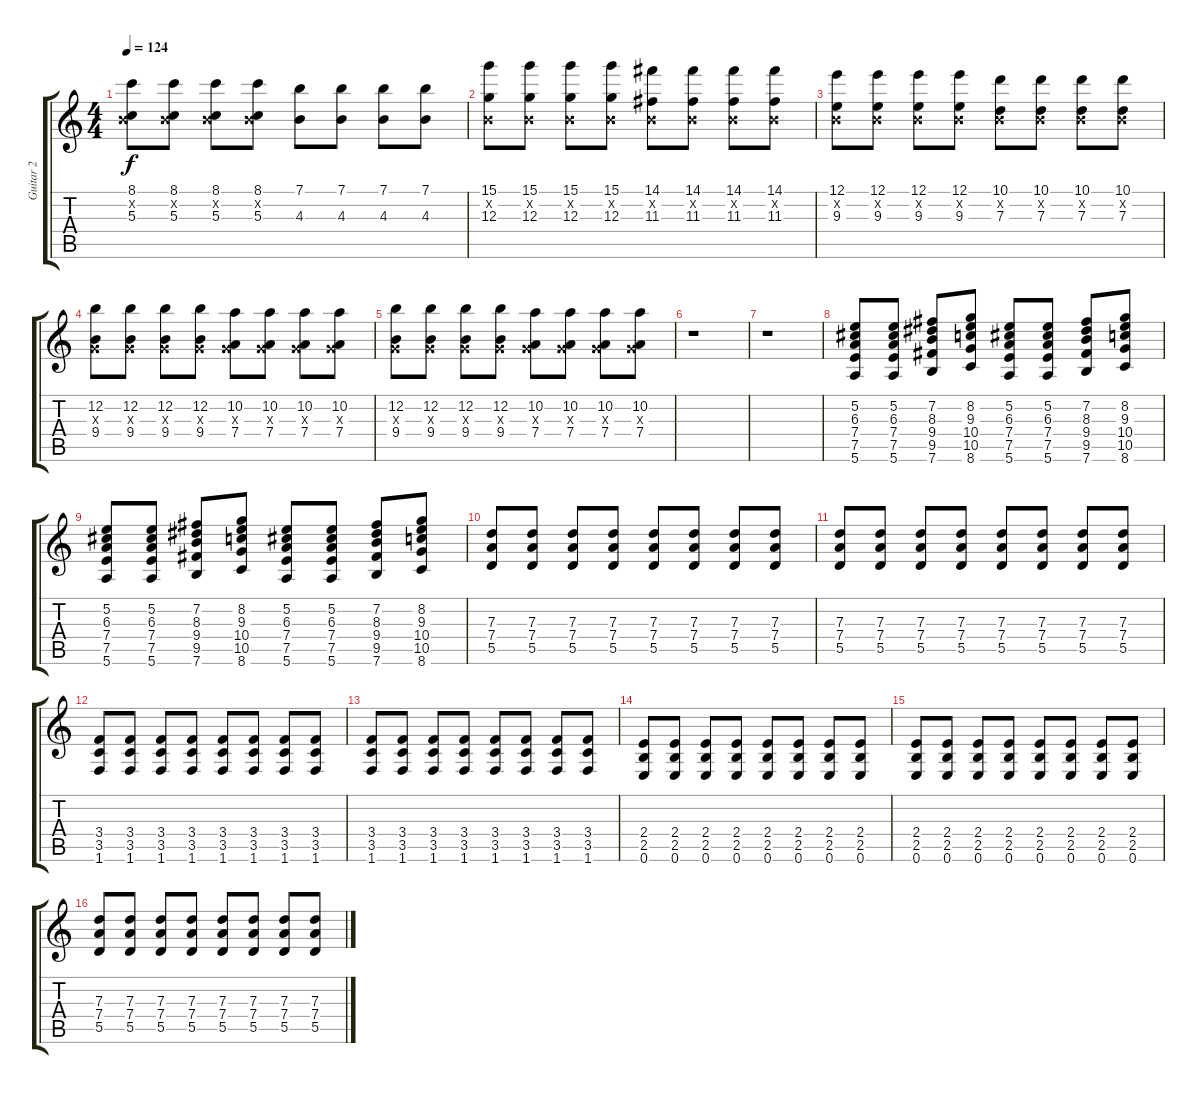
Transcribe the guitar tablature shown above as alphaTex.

\track ("Guitar 2" "Guitar 2") {instrument distortionguitar}
\staff {score tabs}
\tuning (E4 B3 G3 D3 A2 E2) {hide}
\ts (4 4)
\tempo 124
\clef g2
\ks c
(8.1 0.2{x} 5.3).8{dy f} (8.1 0.2{x} 5.3).8 (8.1 0.2{x} 5.3).8 (8.1 0.2{x} 5.3).8 (7.1 4.3).8 (7.1 4.3).8 (7.1 4.3).8 (7.1 4.3).8 |
(15.1 0.2{x} 12.3).8 (15.1 0.2{x} 12.3).8 (15.1 0.2{x} 12.3).8 (15.1 0.2{x} 12.3).8 (14.1 0.2{x} 11.3).8 (14.1 0.2{x} 11.3).8 (14.1 0.2{x} 11.3).8 (14.1 0.2{x} 11.3).8 |
(12.1 0.2{x} 9.3).8 (12.1 0.2{x} 9.3).8 (12.1 0.2{x} 9.3).8 (12.1 0.2{x} 9.3).8 (10.1 0.2{x} 7.3).8 (10.1 0.2{x} 7.3).8 (10.1 0.2{x} 7.3).8 (10.1 0.2{x} 7.3).8 |
(12.2 0.3{x} 9.4).8 (12.2 0.3{x} 9.4).8 (12.2 0.3{x} 9.4).8 (12.2 0.3{x} 9.4).8 (10.2 0.3{x} 7.4).8 (10.2 0.3{x} 7.4).8 (10.2 0.3{x} 7.4).8 (10.2 0.3{x} 7.4).8 |
(12.2 0.3{x} 9.4).8 (12.2 0.3{x} 9.4).8 (12.2 0.3{x} 9.4).8 (12.2 0.3{x} 9.4).8 (10.2 0.3{x} 7.4).8 (10.2 0.3{x} 7.4).8 (10.2 0.3{x} 7.4).8 (10.2 0.3{x} 7.4).8 |
r.1 |
r.1 |
(5.2 6.3 7.4 7.5 5.6).8 (5.2 6.3 7.4 7.5 5.6).8 (7.2 8.3 9.4 9.5 7.6).8 (8.2 9.3 10.4 10.5 8.6).8 (5.2 6.3 7.4 7.5 5.6).8 (5.2 6.3 7.4 7.5 5.6).8 (7.2 8.3 9.4 9.5 7.6).8 (8.2 9.3 10.4 10.5 8.6).8 |
(5.2 6.3 7.4 7.5 5.6).8 (5.2 6.3 7.4 7.5 5.6).8 (7.2 8.3 9.4 9.5 7.6).8 (8.2 9.3 10.4 10.5 8.6).8 (5.2 6.3 7.4 7.5 5.6).8 (5.2 6.3 7.4 7.5 5.6).8 (7.2 8.3 9.4 9.5 7.6).8 (8.2 9.3 10.4 10.5 8.6).8 |
(7.3 7.4 5.5).8 (7.3 7.4 5.5).8 (7.3 7.4 5.5).8 (7.3 7.4 5.5).8 (7.3 7.4 5.5).8 (7.3 7.4 5.5).8 (7.3 7.4 5.5).8 (7.3 7.4 5.5).8 |
(7.3 7.4 5.5).8 (7.3 7.4 5.5).8 (7.3 7.4 5.5).8 (7.3 7.4 5.5).8 (7.3 7.4 5.5).8 (7.3 7.4 5.5).8 (7.3 7.4 5.5).8 (7.3 7.4 5.5).8 |
(3.4 3.5 1.6).8 (3.4 3.5 1.6).8 (3.4 3.5 1.6).8 (3.4 3.5 1.6).8 (3.4 3.5 1.6).8 (3.4 3.5 1.6).8 (3.4 3.5 1.6).8 (3.4 3.5 1.6).8 |
(3.4 3.5 1.6).8 (3.4 3.5 1.6).8 (3.4 3.5 1.6).8 (3.4 3.5 1.6).8 (3.4 3.5 1.6).8 (3.4 3.5 1.6).8 (3.4 3.5 1.6).8 (3.4 3.5 1.6).8 |
(2.4 2.5 0.6).8 (2.4 2.5 0.6).8 (2.4 2.5 0.6).8 (2.4 2.5 0.6).8 (2.4 2.5 0.6).8 (2.4 2.5 0.6).8 (2.4 2.5 0.6).8 (2.4 2.5 0.6).8 |
(2.4 2.5 0.6).8 (2.4 2.5 0.6).8 (2.4 2.5 0.6).8 (2.4 2.5 0.6).8 (2.4 2.5 0.6).8 (2.4 2.5 0.6).8 (2.4 2.5 0.6).8 (2.4 2.5 0.6).8 |
(7.3 7.4 5.5).8 (7.3 7.4 5.5).8 (7.3 7.4 5.5).8 (7.3 7.4 5.5).8 (7.3 7.4 5.5).8 (7.3 7.4 5.5).8 (7.3 7.4 5.5).8 (7.3 7.4 5.5).8
